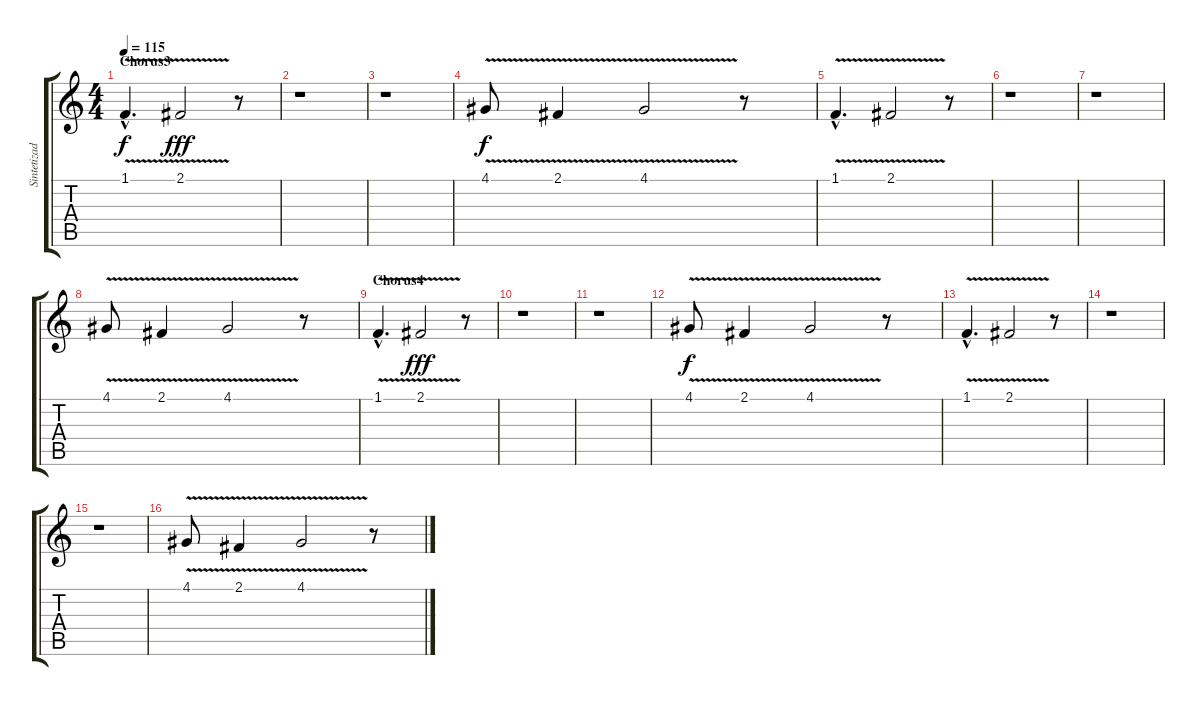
\track ("Sintetizador Estribillo" "Sintetizad") {instrument pad1newage}
\staff {score tabs}
\tuning (E4 B3 G3 D3 A2 E2) {hide}
\ts (4 4)
\section ("" "Chorus3")
\tempo 115
\clef g2
\ks c
1.1{v hac}.4{d dy f} 2.1{v}.2{dy fff} r.8 |
r.1 |
r.1 |
4.1{v}.8{dy f} 2.1{v}.4 4.1{v}.2 r.8 |
1.1{v hac}.4{d} 2.1{v}.2 r.8 |
r.1 |
r.1 |
4.1{v}.8 2.1{v}.4 4.1{v}.2 r.8 |
\section ("" "Chorus4")
1.1{v hac}.4{d} 2.1{v}.2{dy fff} r.8 |
r.1 |
r.1 |
4.1{v}.8{dy f} 2.1{v}.4 4.1{v}.2 r.8 |
1.1{v hac}.4{d} 2.1{v}.2 r.8 |
r.1 |
r.1 |
4.1{v}.8 2.1{v}.4 4.1{v}.2 r.8
